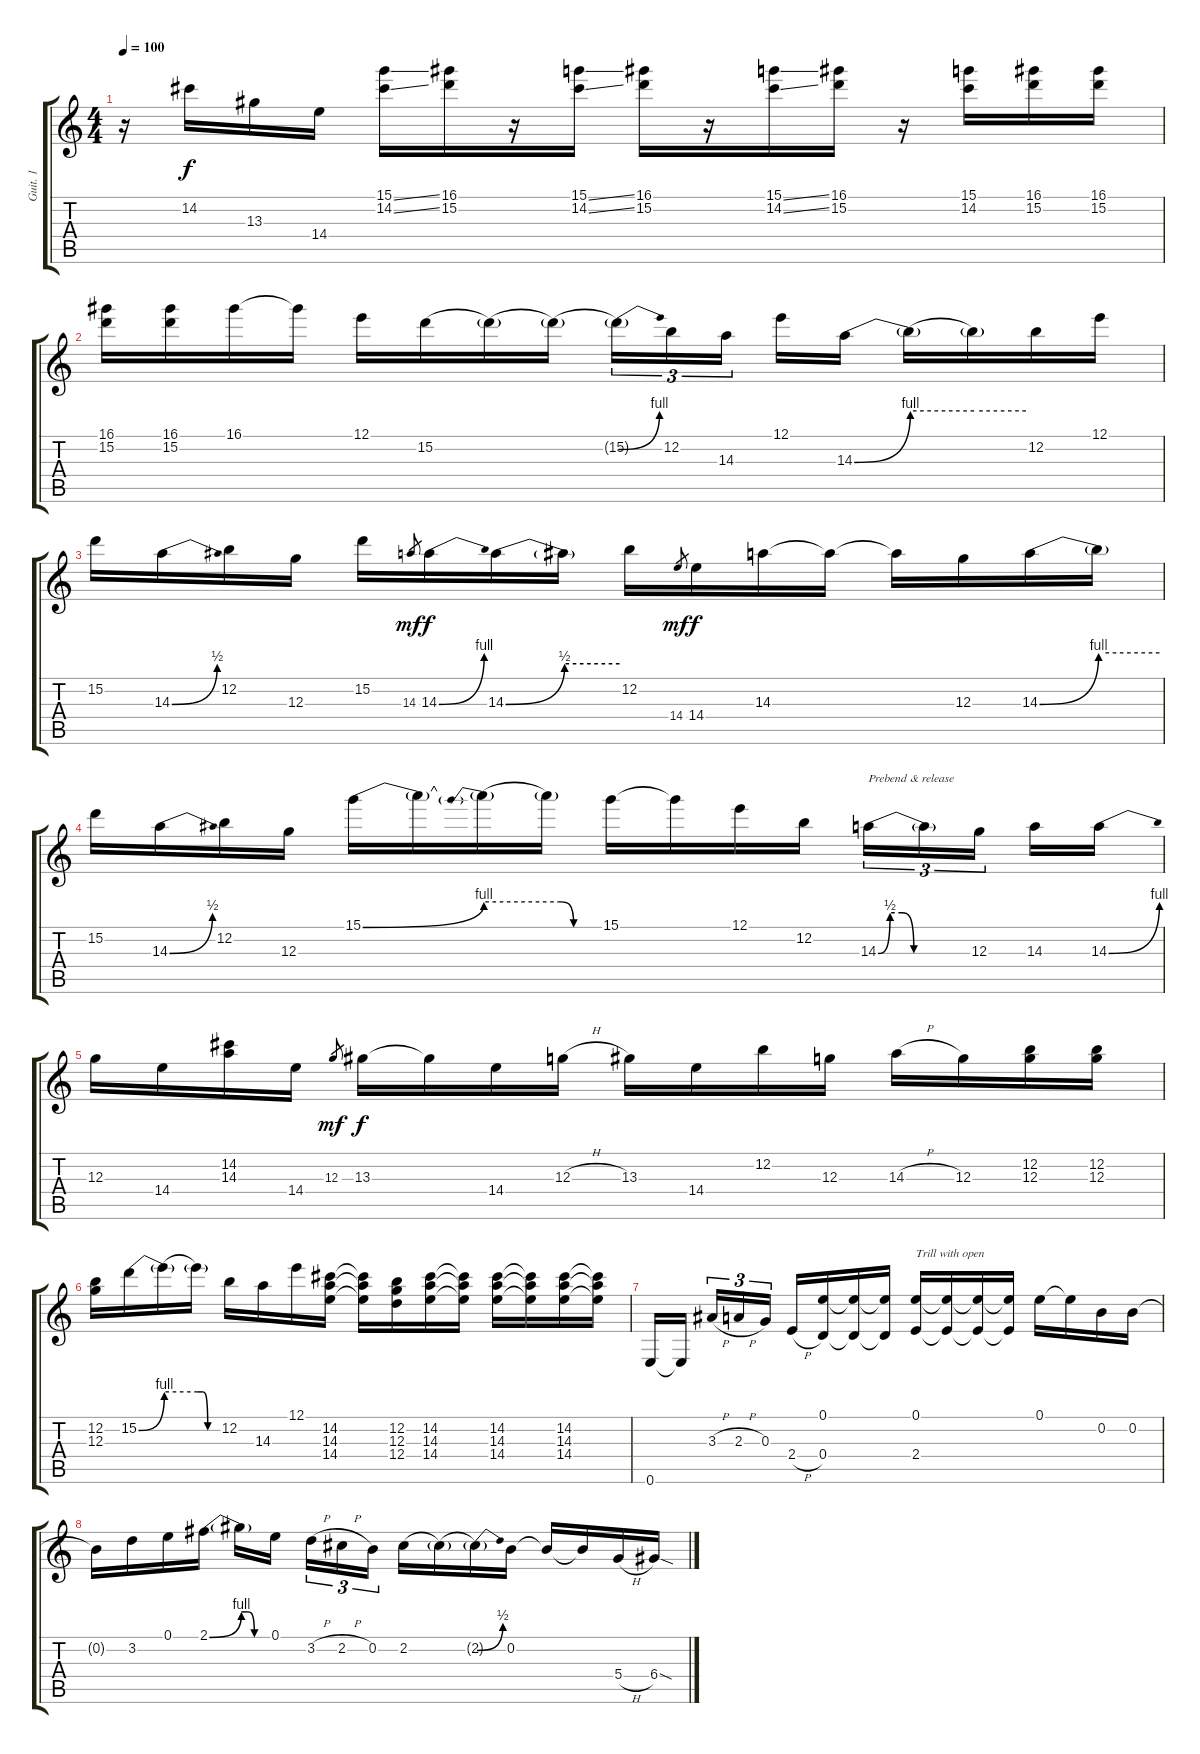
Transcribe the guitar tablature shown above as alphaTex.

\track ("Guit. 1" "Guit. 1") {instrument overdrivenguitar}
\staff {score tabs}
\tuning (E4 B3 G3 D3 A2 E2) {hide}
\ts (4 4)
\tempo 100
\clef g2
\ks c
r.16{dy f} 14.2.16 13.3.16 14.4.16 (15.1{ss} 14.2{ss}).16 (16.1 15.2).16 r.16 (15.1{ss} 14.2{ss}).16 (16.1 15.2).16 r.16 (15.1{ss} 14.2{ss}).16 (16.1 15.2).16 r.16 (15.1 14.2).16 (16.1 15.2).16 (16.1 15.2).16 |
(16.1 15.2).16 (16.1 15.2).16 16.1.16 16.1{t}.16 12.1.16 15.2{be (hold 0 0 60 0)}.16 15.2{be (hold 0 0 60 0) t}.16 15.2{be (hold 0 0 60 0) t}.16 15.2{be (bend 0 0 60 4) t}.16{tu (3 2)} 12.2.16{tu (3 2)} 14.3.16{tu (3 2)} 12.1.16 14.3{be (bend 0 0 60 4)}.16 14.3{be (hold 0 4 60 4) t}.16 14.3{be (hold 0 4 60 4) t}.16 12.2.16 12.1.16 |
15.2.16 14.3{be (bend 0 0 60 2)}.16 12.2.16 12.3.16 15.2.16 14.3.8{gr dy mf} 14.3{be (bend 0 0 60 4)}.16{dy f} 14.3{be (bend 0 0 60 2)}.16 14.3{be (hold 0 2 60 2) t}.16 12.2.16 14.4.8{gr dy mf} 14.4.16{dy f} 14.3.16 14.3{t}.16 14.3{t}.16 12.3.16 14.3{be (bend 0 0 60 4)}.16 14.3{be (hold 0 4 60 4) t}.16 |
15.2.16 14.3{be (bend 0 0 60 2)}.16 12.2.16 12.3.16 15.1{be (bend 0 0 60 4)}.16 15.1{t}.16 15.1{be (prebend 0 4 60 4) t}.16 15.1{be (custom 0 4 15 4 30 0 60 0) t}.16 15.1.16 15.1{t}.16 12.1.16 12.2.16 14.3{be (custom 0 0 15 2 30 2 45 0 60 0)}.16{tu (3 2) txt "Prebend & release"} 14.3{be (hold 0 0 60 0) t}.16{tu (3 2)} 12.3.16{tu (3 2)} 14.3.16 14.3{be (bend 0 0 60 4)}.16 |
12.3.16 14.4.16 (14.2 14.3).16 14.4.16 12.3.8{gr dy mf} 13.3.16{dy f} 13.3{t}.16 14.4.16 12.3{h}.16 13.3.16 14.4.16 12.2.16 12.3.16 14.3{h}.16 12.3.16 (12.2 12.3).16 (12.2 12.3).16 |
(12.2 12.3).16 15.2{be (bend 0 0 60 4)}.16 15.2{be (hold 0 4 60 4) t}.16 15.2{be (custom 0 4 15 4 30 0 60 0) t}.16 12.2.16 14.3.16 12.1.16 (14.2 14.3 14.4).16 (14.2{t} 14.3{t} 14.4{t}).16 (12.2 12.3 12.4).16 (14.2 14.3 14.4).16 (14.2{t} 14.3{t} 14.4{t}).16 (14.2 14.3 14.4).16 (14.2{t} 14.3{t} 14.4{t}).16 (14.2 14.3 14.4).16 (14.2{t} 14.3{t} 14.4{t}).16 |
0.6.16 0.6{t}.16 3.3{h}.16{tu (3 2)} 2.3{h}.16{tu (3 2)} 0.3.16{tu (3 2)} 2.4{h}.16 (0.1 0.4).16 (0.1{t} 0.4{t}).16 (0.1{t} 0.4{t}).16 (0.1 2.4).16{txt "Trill with open"} (0.1{t} 2.4{t}).16 (0.1{t} 2.4{t}).16 (0.1{t} 2.4{t}).16 0.1.16 0.1{t}.16 0.2.16 0.2.16 |
0.2{t}.16 3.2.16 0.1.16 2.1{be (bend 0 0 60 4)}.16 2.1{be (custom 0 4 15 4 30 0 60 0) t}.16 0.1.16 3.2{h}.16{tu (3 2)} 2.2{h}.16{tu (3 2)} 0.2.16{tu (3 2)} 2.2{be (hold 0 0 60 0)}.16 2.2{be (hold 0 0 60 0) t}.16 2.2{be (bend 0 0 60 2) t}.16 0.2.16 0.2{t}.16 0.2{t}.16 5.4{h}.16 6.4{sod}.16
